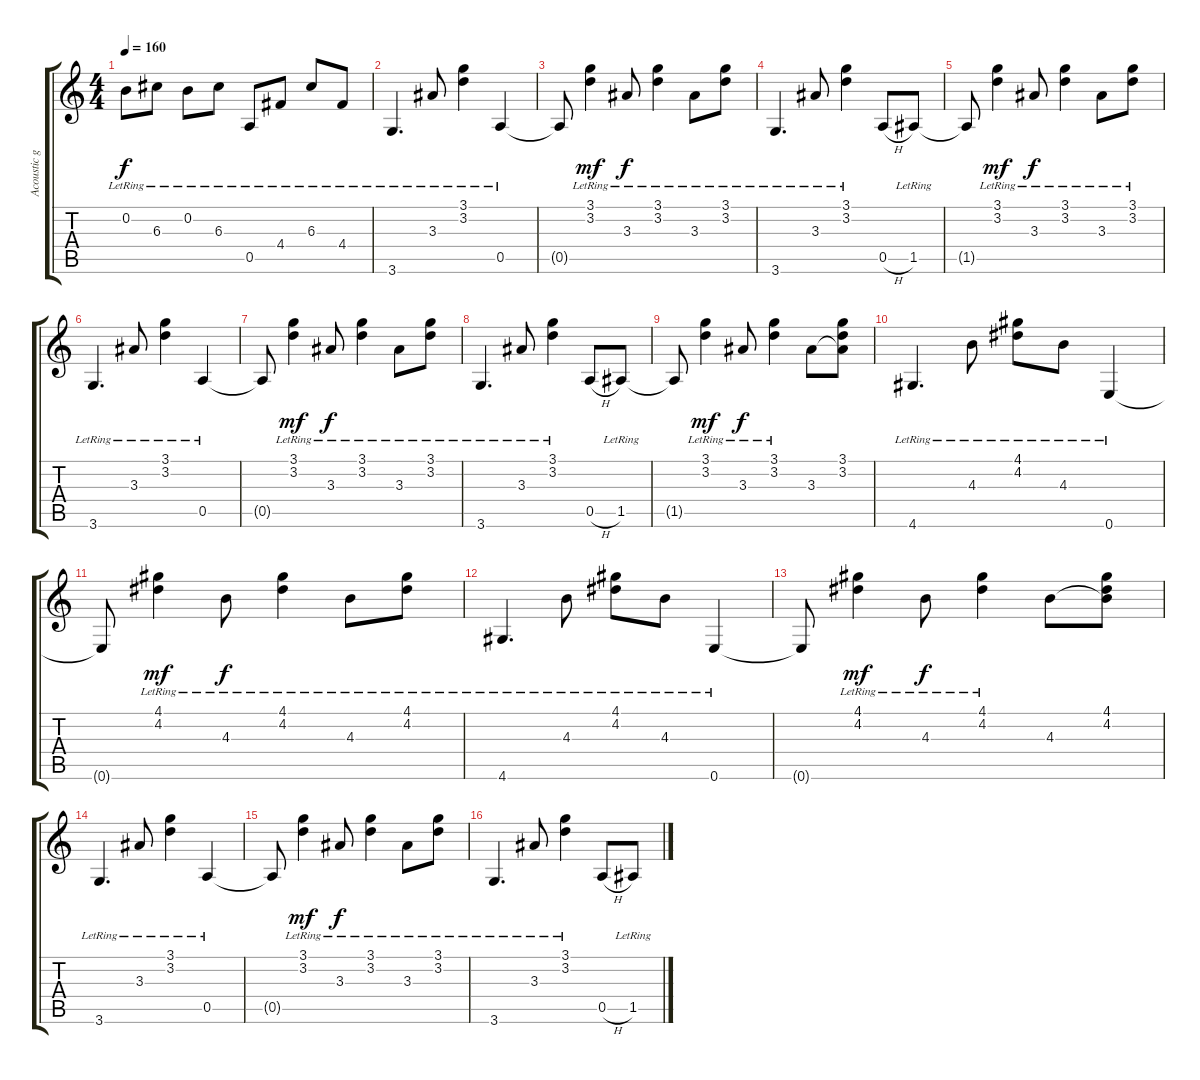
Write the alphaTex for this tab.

\track ("Acoustic guitar" "Acoustic g") {instrument acousticguitarsteel}
\staff {score tabs}
\tuning (E4 B3 G3 D3 A2 E2) {hide}
\ts (4 4)
\tempo 160
\clef g2
\ks c
0.2{lr}.8{dy f} 6.3{lr}.8 0.2{lr}.8 6.3{lr}.8 0.5{lr}.8 4.4{lr}.8 6.3{lr}.8 4.4{lr}.8 |
3.6{lr}.4{d} 3.3{lr}.8 (3.1{lr} 3.2{lr}).4 0.5{lr}.4 |
0.5{t}.8 (3.1{lr} 3.2{lr}).4{dy mf} 3.3{lr}.8{dy f} (3.1{lr} 3.2{lr}).4 3.3{lr}.8 (3.1{lr} 3.2{lr}).8 |
3.6{lr}.4{d} 3.3{lr}.8 (3.1{lr} 3.2{lr}).4 0.5{h}.8 1.5{lr}.8 |
1.5{t}.8 (3.1{lr} 3.2{lr}).4{dy mf} 3.3{lr}.8{dy f} (3.1{lr} 3.2{lr}).4 3.3{lr}.8 (3.1{lr} 3.2{lr}).8 |
3.6{lr}.4{d} 3.3{lr}.8 (3.1{lr} 3.2{lr}).4 0.5{lr}.4 |
0.5{t}.8 (3.1{lr} 3.2{lr}).4{dy mf} 3.3{lr}.8{dy f} (3.1{lr} 3.2{lr}).4 3.3{lr}.8 (3.1{lr} 3.2{lr}).8 |
3.6{lr}.4{d} 3.3{lr}.8 (3.1{lr} 3.2{lr}).4 0.5{h}.8 1.5{lr}.8 |
1.5{t}.8 (3.1{lr} 3.2{lr}).4{dy mf} 3.3{lr}.8{dy f} (3.1{lr} 3.2{lr}).4 3.3.8 (3.1 3.2 3.3{t}).8 |
4.6{lr}.4{d} 4.3{lr}.8 (4.1{lr} 4.2{lr}).8 4.3{lr}.8 0.6{lr}.4 |
0.6{t}.8 (4.1{lr} 4.2{lr}).4{dy mf} 4.3{lr}.8{dy f} (4.1{lr} 4.2{lr}).4 4.3{lr}.8 (4.1{lr} 4.2{lr}).8 |
4.6{lr}.4{d} 4.3{lr}.8 (4.1{lr} 4.2{lr}).8 4.3{lr}.8 0.6{lr}.4 |
0.6{t}.8 (4.1{lr} 4.2{lr}).4{dy mf} 4.3{lr}.8{dy f} (4.1{lr} 4.2{lr}).4 4.3.8 (4.1 4.2 4.3{t}).8 |
3.6{lr}.4{d} 3.3{lr}.8 (3.1{lr} 3.2{lr}).4 0.5{lr}.4 |
0.5{t}.8 (3.1{lr} 3.2{lr}).4{dy mf} 3.3{lr}.8{dy f} (3.1{lr} 3.2{lr}).4 3.3{lr}.8 (3.1{lr} 3.2{lr}).8 |
3.6{lr}.4{d} 3.3{lr}.8 (3.1{lr} 3.2{lr}).4 0.5{h}.8 1.5{lr}.8
